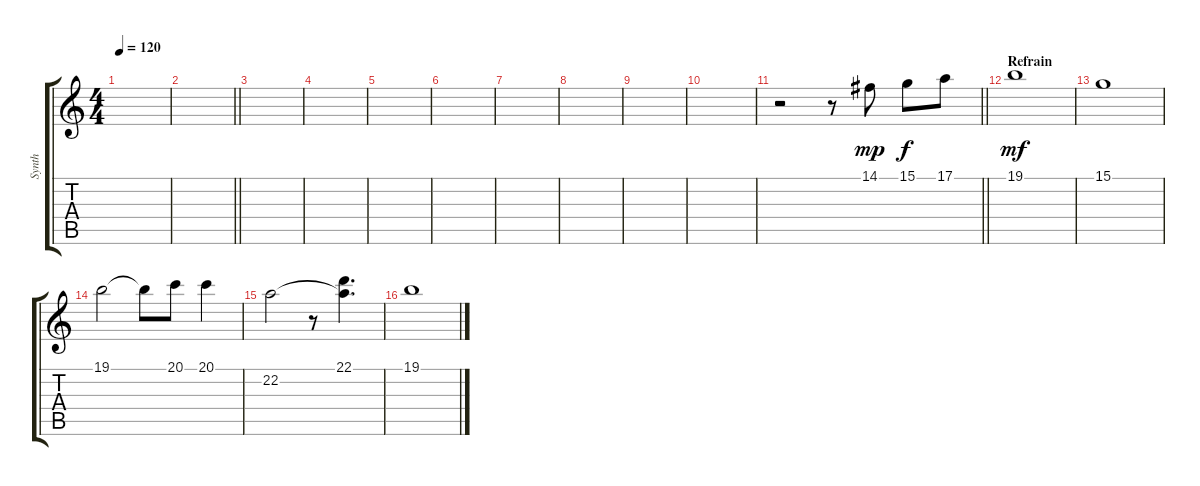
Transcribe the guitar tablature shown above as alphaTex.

\track ("Synth" "Synth") {instrument tremolostrings}
\staff {score tabs}
\tuning (E4 B3 G3 D3 A2 E2) {hide}
\ts (4 4)
\tempo 120
\clef g2
\ks c
|
\barLineRight lightlight
|
|
|
|
|
|
|
|
|
\barLineRight lightlight
r.2{volume 7} r.8 14.1.8{dy mp} 15.1.8{dy f} 17.1.8 |
\section ("" "Refrain")
19.1.1{dy mf} |
15.1.1 |
19.1.2 19.1{t}.8 20.1.8 20.1.4 |
22.2.2 r.8 (22.1 22.2{t}).4{d} |
19.1.1
